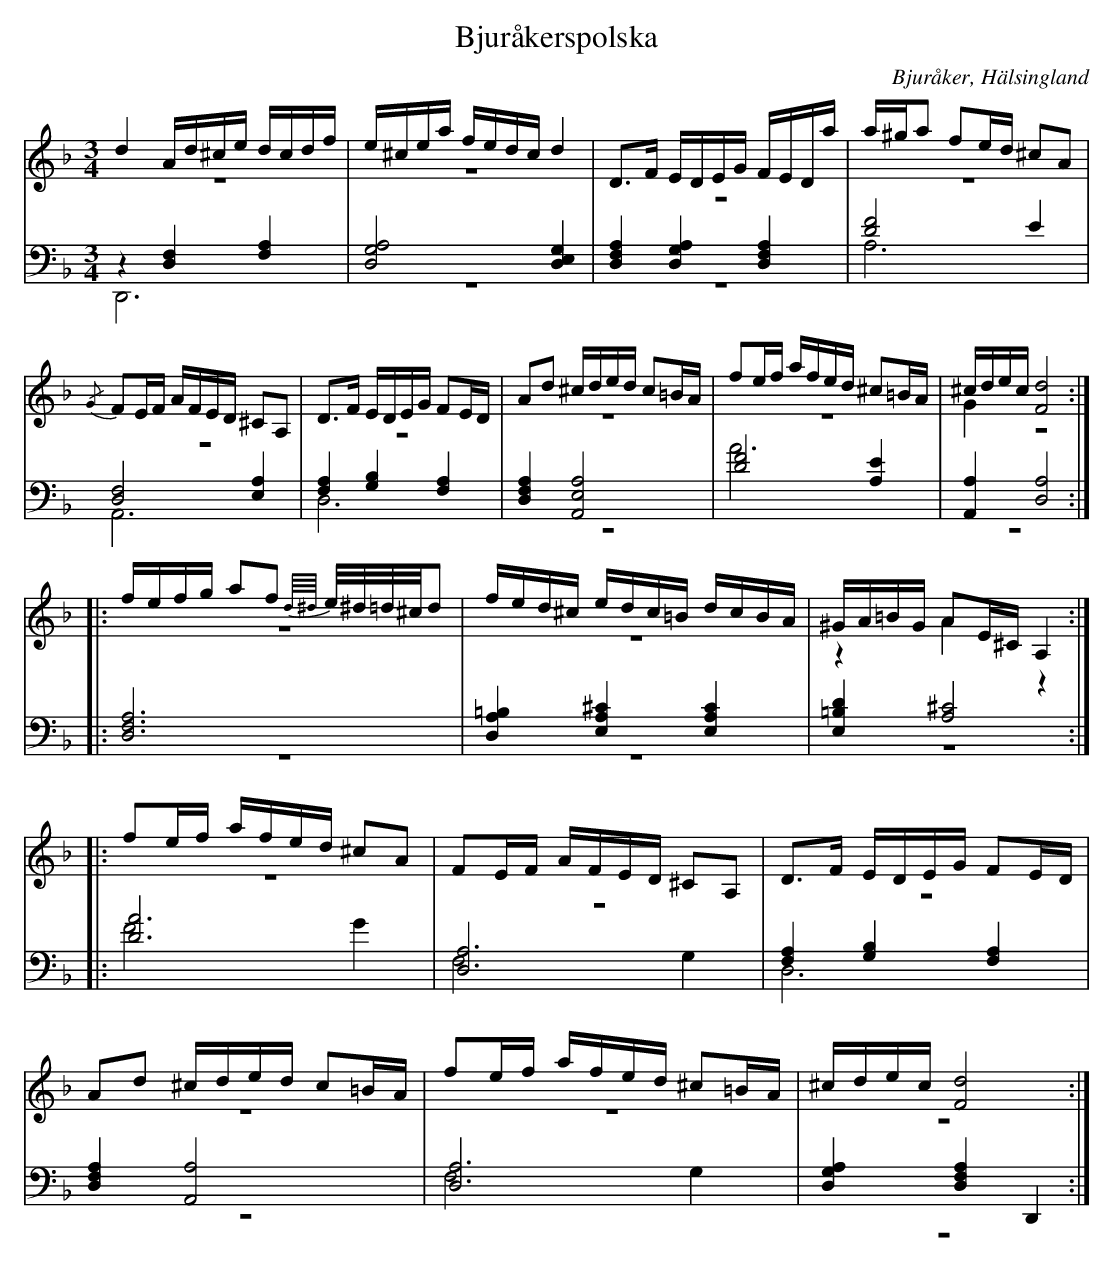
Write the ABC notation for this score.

X:1
T: Bjuråkerspolska
O: Bjuråker, Hälsingland
M: 3/4
L: 1/16
K: Dm
V:1
V:2 merge
V:3
V:4 merge
V:1
d4 Ad^ce dcdf |e^cea fedc d4|D2>F2 EDEG FEDa|a^ga2 f2ed ^c2A2|
{/G}F2EF AFED ^C2A,2|D2>F2 EDEG F2ED|A2d2 ^cded c2=BA|f2ef afed ^c2=BA|^cdec [F8d8]:|
|:fefg a2f2 {d//^d//}e/^d/=d/^c/d2 |fed^c edc=B dcBA|^GA=BG A2E^C A,4:|
|:f2ef afed ^c2A2|F2EF AFED ^C2A,2|D2>F2 EDEG F2ED|
A2d2 ^cded c2=BA|f2ef afed ^c2=BA|^cdec [F8d8]:|
V:2
z12|z12|z12|z12|
z12|z12|z12|z12|G4 z8:|
|:z12|z12|z4 A4 z4:|
|:z12|z12|z12|
z12|z12|z12:|
V:3 clef=bass
z4 [D,4F,4] [F,4A,4]|[D,8G,8A,8] [D,4E,4G,4]|[D,4F,4A,4] [D,4G,4A,4] [D,4F,4A,4]|[D8F8] E4|
[D,8F,8] [E,4A,4]|[F,4A,4] [G,4B,4] [F,4A,4]|[D,4F,4A,4] [A,,8E,8A,8]|[D8F8] [A,4E4]|[A,,4A,4] [D,8A,8]:|
|:[D,12F,12A,12]|[D,4A,4=B,4] [E,4A,4^C4] [E,4A,4C4]|[E,4=B,4D4] [A,8^C8]:|
|:[D12A12]|[D,12A,12]|[F,4A,4] [G,4B,4] [F,4A,4]|
[D,4F,4A,4] [A,,8A,8]|[D,12A,12]|[D,4G,4A,4] [D,4F,4A,4] D,,4:|
V:4 clef=bass
D,,12|z12|z12|A,12|
A,,12|D,12|z12|A12|z12:|
|:z12|z12|z12:|
|:F8 G4|F,8 G,4|D,12|
z12|F,8 G,4|z12:|
